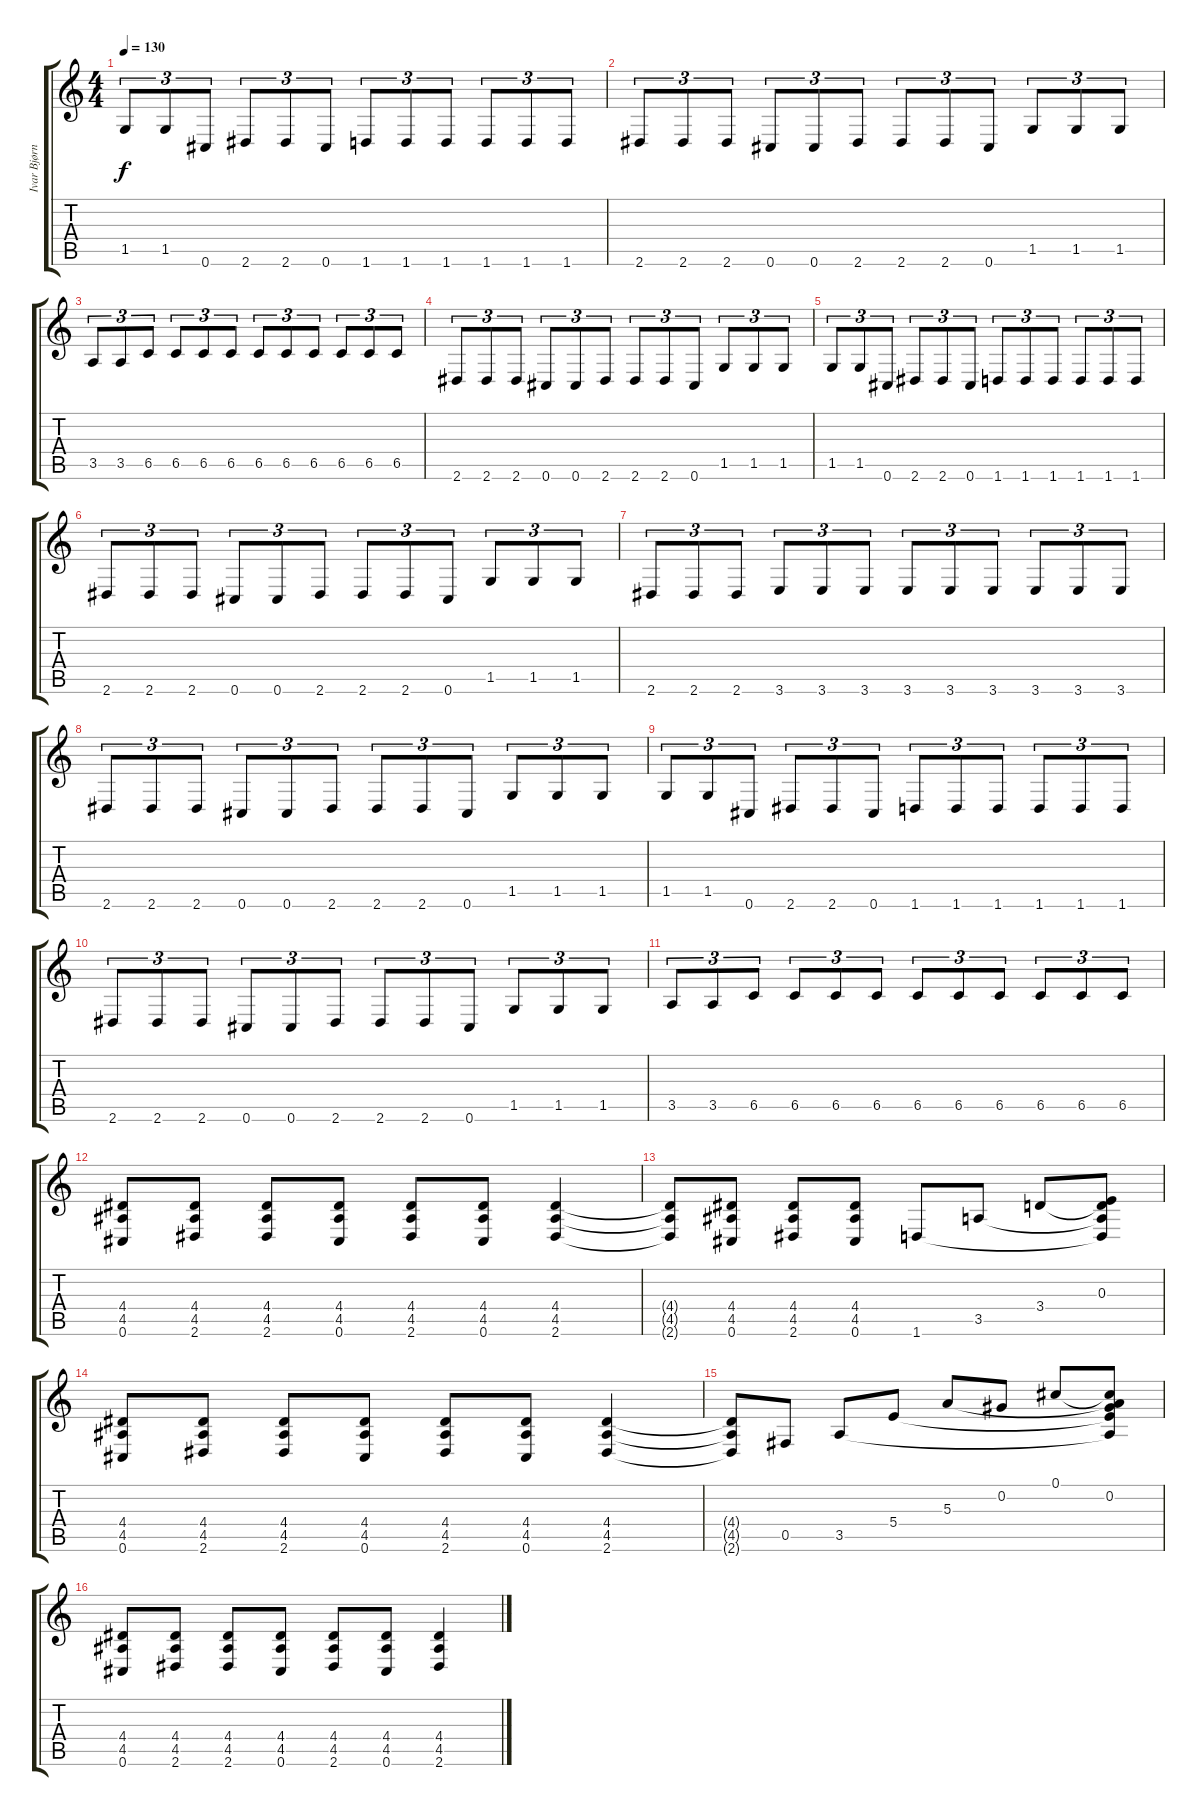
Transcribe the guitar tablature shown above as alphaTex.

\track ("Ivar Bjørnson" "Ivar Bjørn") {instrument distortionguitar}
\staff {score tabs}
\tuning (Db4 Ab3 E3 B2 Gb2 Db2) {hide}
\ts (4 4)
\tempo 130
\clef g2
\ks c
1.5.8{tu (3 2) dy f} 1.5.8{tu (3 2)} 0.6.8{tu (3 2)} 2.6.8{tu (3 2)} 2.6.8{tu (3 2)} 0.6.8{tu (3 2)} 1.6.8{tu (3 2)} 1.6.8{tu (3 2)} 1.6.8{tu (3 2)} 1.6.8{tu (3 2)} 1.6.8{tu (3 2)} 1.6.8{tu (3 2)} |
2.6.8{tu (3 2)} 2.6.8{tu (3 2)} 2.6.8{tu (3 2)} 0.6.8{tu (3 2)} 0.6.8{tu (3 2)} 2.6.8{tu (3 2)} 2.6.8{tu (3 2)} 2.6.8{tu (3 2)} 0.6.8{tu (3 2)} 1.5.8{tu (3 2)} 1.5.8{tu (3 2)} 1.5.8{tu (3 2)} |
3.5.8{tu (3 2)} 3.5.8{tu (3 2)} 6.5.8{tu (3 2)} 6.5.8{tu (3 2)} 6.5.8{tu (3 2)} 6.5.8{tu (3 2)} 6.5.8{tu (3 2)} 6.5.8{tu (3 2)} 6.5.8{tu (3 2)} 6.5.8{tu (3 2)} 6.5.8{tu (3 2)} 6.5.8{tu (3 2)} |
2.6.8{tu (3 2)} 2.6.8{tu (3 2)} 2.6.8{tu (3 2)} 0.6.8{tu (3 2)} 0.6.8{tu (3 2)} 2.6.8{tu (3 2)} 2.6.8{tu (3 2)} 2.6.8{tu (3 2)} 0.6.8{tu (3 2)} 1.5.8{tu (3 2)} 1.5.8{tu (3 2)} 1.5.8{tu (3 2)} |
1.5.8{tu (3 2)} 1.5.8{tu (3 2)} 0.6.8{tu (3 2)} 2.6.8{tu (3 2)} 2.6.8{tu (3 2)} 0.6.8{tu (3 2)} 1.6.8{tu (3 2)} 1.6.8{tu (3 2)} 1.6.8{tu (3 2)} 1.6.8{tu (3 2)} 1.6.8{tu (3 2)} 1.6.8{tu (3 2)} |
2.6.8{tu (3 2)} 2.6.8{tu (3 2)} 2.6.8{tu (3 2)} 0.6.8{tu (3 2)} 0.6.8{tu (3 2)} 2.6.8{tu (3 2)} 2.6.8{tu (3 2)} 2.6.8{tu (3 2)} 0.6.8{tu (3 2)} 1.5.8{tu (3 2)} 1.5.8{tu (3 2)} 1.5.8{tu (3 2)} |
2.6.8{tu (3 2)} 2.6.8{tu (3 2)} 2.6.8{tu (3 2)} 3.6.8{tu (3 2)} 3.6.8{tu (3 2)} 3.6.8{tu (3 2)} 3.6.8{tu (3 2)} 3.6.8{tu (3 2)} 3.6.8{tu (3 2)} 3.6.8{tu (3 2)} 3.6.8{tu (3 2)} 3.6.8{tu (3 2)} |
2.6.8{tu (3 2)} 2.6.8{tu (3 2)} 2.6.8{tu (3 2)} 0.6.8{tu (3 2)} 0.6.8{tu (3 2)} 2.6.8{tu (3 2)} 2.6.8{tu (3 2)} 2.6.8{tu (3 2)} 0.6.8{tu (3 2)} 1.5.8{tu (3 2)} 1.5.8{tu (3 2)} 1.5.8{tu (3 2)} |
1.5.8{tu (3 2)} 1.5.8{tu (3 2)} 0.6.8{tu (3 2)} 2.6.8{tu (3 2)} 2.6.8{tu (3 2)} 0.6.8{tu (3 2)} 1.6.8{tu (3 2)} 1.6.8{tu (3 2)} 1.6.8{tu (3 2)} 1.6.8{tu (3 2)} 1.6.8{tu (3 2)} 1.6.8{tu (3 2)} |
2.6.8{tu (3 2)} 2.6.8{tu (3 2)} 2.6.8{tu (3 2)} 0.6.8{tu (3 2)} 0.6.8{tu (3 2)} 2.6.8{tu (3 2)} 2.6.8{tu (3 2)} 2.6.8{tu (3 2)} 0.6.8{tu (3 2)} 1.5.8{tu (3 2)} 1.5.8{tu (3 2)} 1.5.8{tu (3 2)} |
3.5.8{tu (3 2)} 3.5.8{tu (3 2)} 6.5.8{tu (3 2)} 6.5.8{tu (3 2)} 6.5.8{tu (3 2)} 6.5.8{tu (3 2)} 6.5.8{tu (3 2)} 6.5.8{tu (3 2)} 6.5.8{tu (3 2)} 6.5.8{tu (3 2)} 6.5.8{tu (3 2)} 6.5.8{tu (3 2)} |
(4.4 4.5 0.6).8 (4.4 4.5 2.6).8 (4.4 4.5 2.6).8 (4.4 4.5 0.6).8 (4.4 4.5 2.6).8 (4.4 4.5 0.6).8 (4.4 4.5 2.6).4 |
(4.4{t} 4.5{t} 2.6{t}).8 (4.4 4.5 0.6).8 (4.4 4.5 2.6).8 (4.4 4.5 0.6).8 1.6.8 3.5.8 3.4.8 (0.3 3.4{t} 3.5{t} 1.6{t}).8 |
(4.4 4.5 0.6).8 (4.4 4.5 2.6).8 (4.4 4.5 2.6).8 (4.4 4.5 0.6).8 (4.4 4.5 2.6).8 (4.4 4.5 0.6).8 (4.4 4.5 2.6).4 |
(4.4{t} 4.5{t} 2.6{t}).8 0.5.8 3.5.8 5.4.8 5.3.8 0.2.8 0.1.8 (0.1{t} 0.2 5.3{t} 5.4{t} 3.5{t}).8 |
(4.4 4.5 0.6).8 (4.4 4.5 2.6).8 (4.4 4.5 2.6).8 (4.4 4.5 0.6).8 (4.4 4.5 2.6).8 (4.4 4.5 0.6).8 (4.4 4.5 2.6).4
